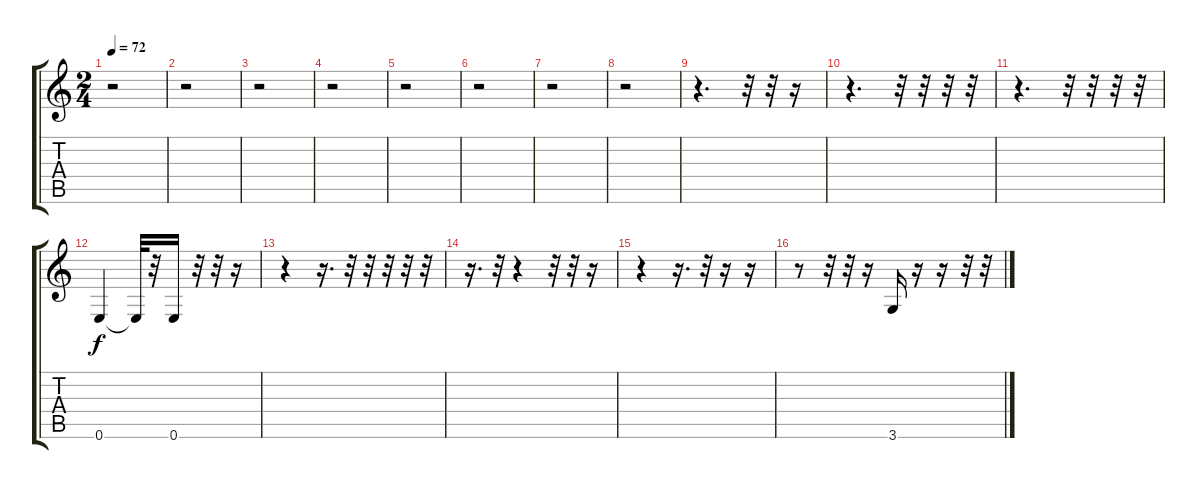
\track "" {instrument electricbassfinger}
\staff {score tabs}
\tuning (E4 B3 G3 D3 A2 E2) {hide}
\ts (2 4)
\tempo 72
\clef g2
\ks c
r.2{dy f} |
r.2 |
r.2 |
r.2 |
r.2 |
r.2 |
r.2 |
r.2 |
r.4{d} r.32 r.32 r.16 |
r.4{d} r.32 r.32 r.32 r.32 |
r.4{d} r.32 r.32 r.32 r.32 |
0.6.4 0.6{t}.32 r.32 0.6.16 r.32 r.32 r.16 |
r.4 r.16{d} r.32 r.32 r.32 r.32 r.32 |
r.16{d} r.32 r.4 r.32 r.32 r.16 |
r.4 r.16{d} r.32 r.16 r.16 |
r.8 r.32 r.32 r.16 3.6.16 r.16 r.16 r.32 r.32
